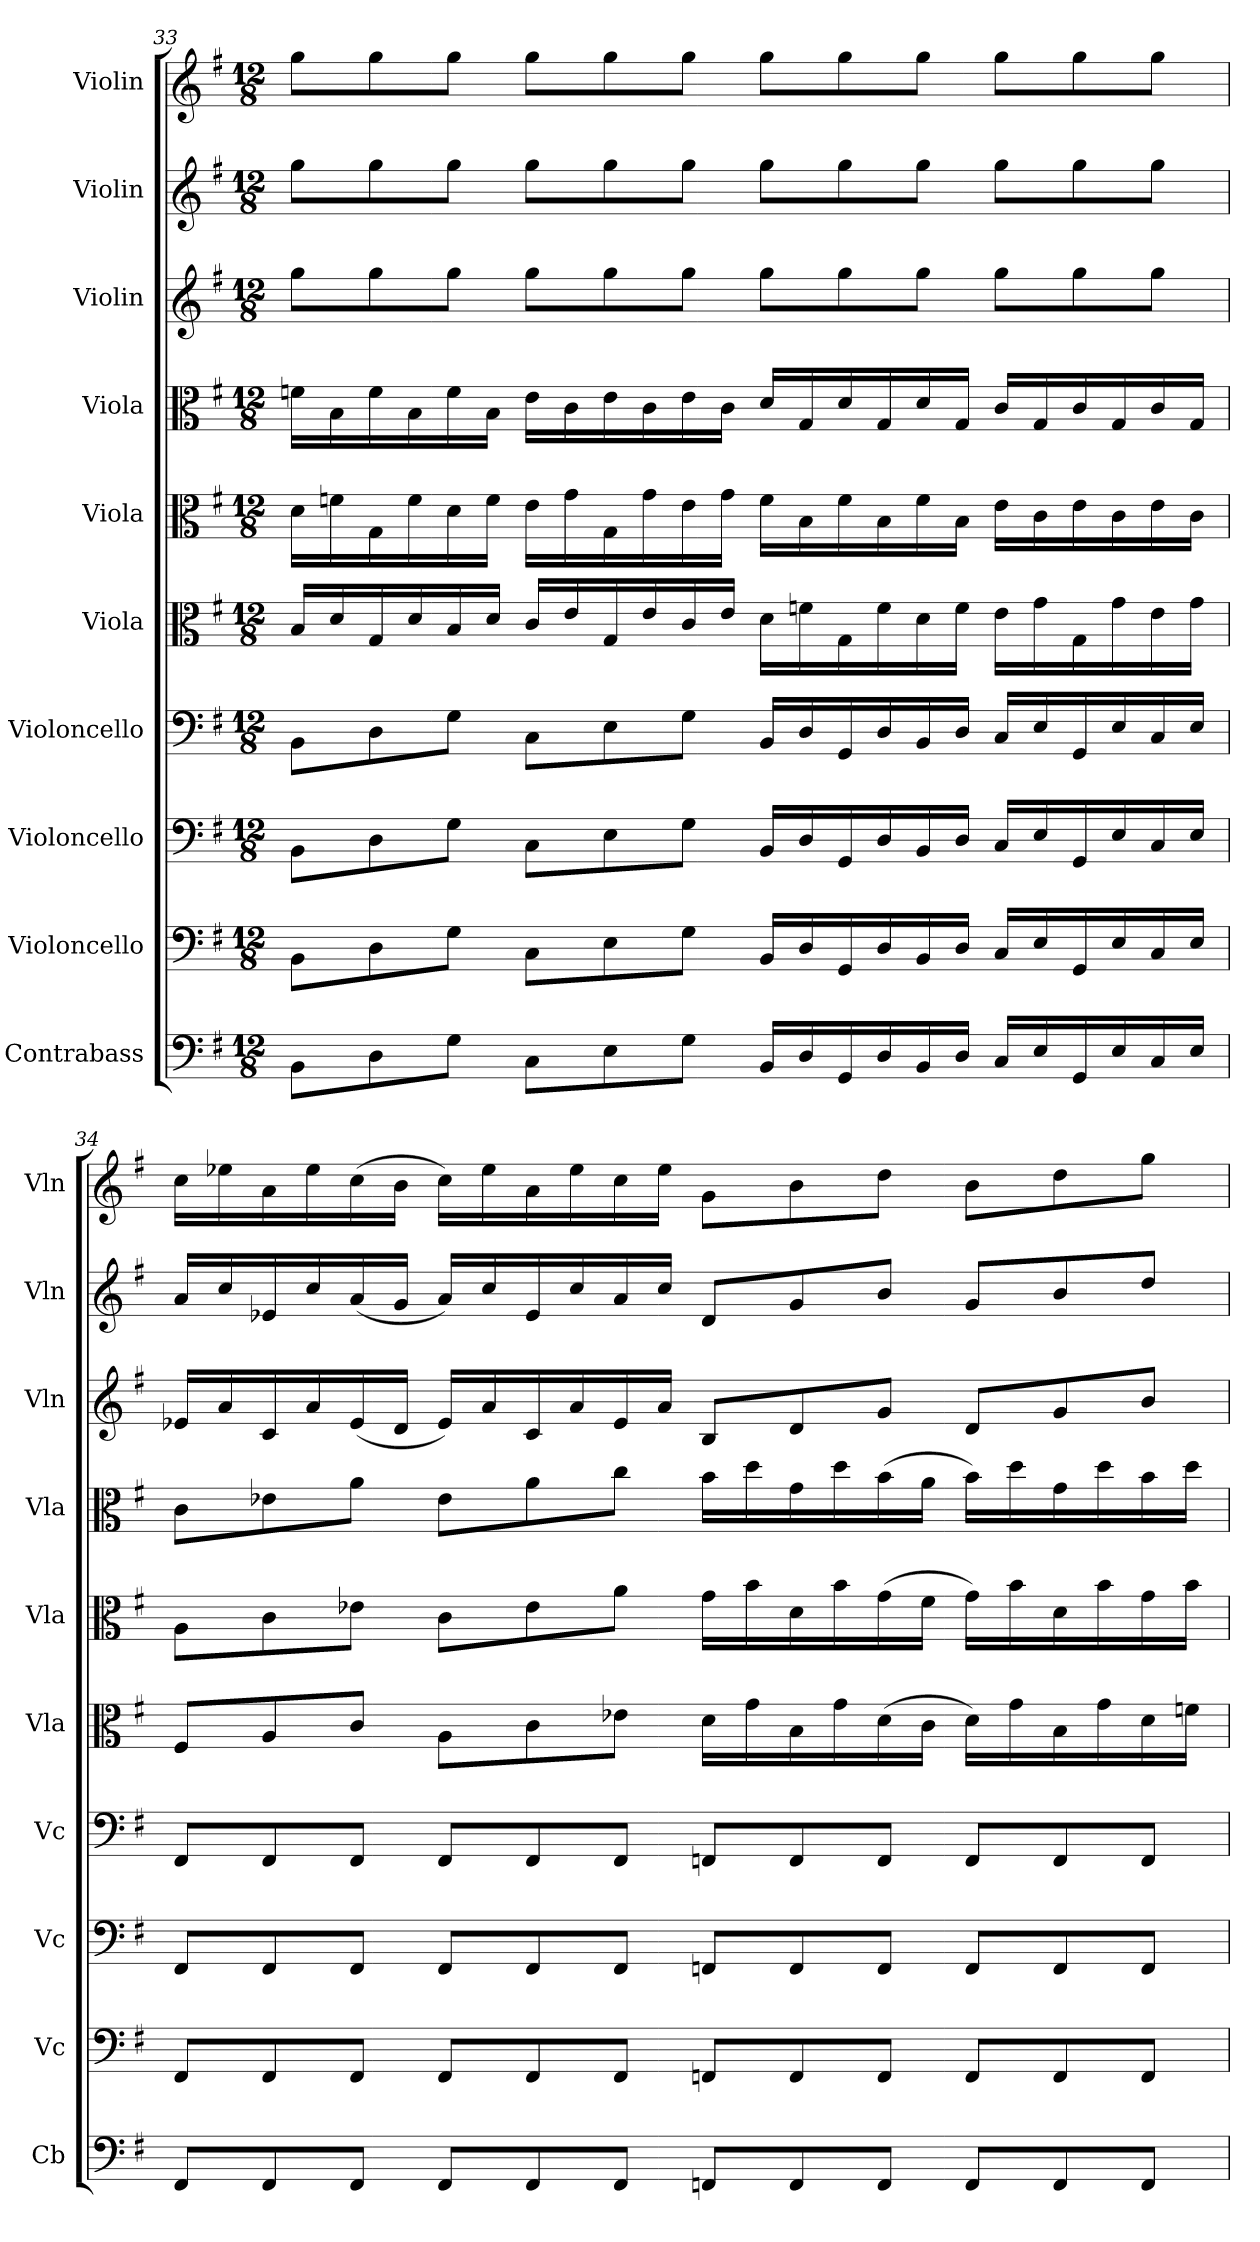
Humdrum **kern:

**kern	**kern	**kern	**kern	**kern	**kern	**kern	**kern	**kern	**kern
*part10	*part9	*part8	*part7	*part6	*part5	*part4	*part3	*part2	*part1
*staff10	*staff9	*staff8	*staff7	*staff6	*staff5	*staff4	*staff3	*staff2	*staff1
*I"Contrabass	*I"Violoncello	*I"Violoncello	*I"Violoncello	*I"Viola	*I"Viola	*I"Viola	*I"Violin	*I"Violin	*I"Violin
*I'Cb	*I'Vc	*I'Vc	*I'Vc	*I'Vla	*I'Vla	*I'Vla	*I'Vln	*I'Vln	*I'Vln
*clefF4	*clefF4	*clefF4	*clefF4	*clefC3	*clefC3	*clefC3	*clefG2	*clefG2	*clefG2
*k[f#]	*k[f#]	*k[f#]	*k[f#]	*k[f#]	*k[f#]	*k[f#]	*k[f#]	*k[f#]	*k[f#]
*G:	*G:	*G:	*G:	*G:	*G:	*G:	*G:	*G:	*G:
*M12/8	*M12/8	*M12/8	*M12/8	*M12/8	*M12/8	*M12/8	*M12/8	*M12/8	*M12/8
=33	=33	=33	=33	=33	=33	=33	=33	=33	=33
8BB\L	8BB\L	8BB\L	8BB\L	16B/LL	16d\LL	16fn\LL	8gg\L	8gg\L	8gg\L
.	.	.	.	16d/	16fn\	16B\	.	.	.
8D\	8D\	8D\	8D\	16G/	16G\	16f\	8gg\	8gg\	8gg\
.	.	.	.	16d/	16f\	16B\	.	.	.
8G\J	8G\J	8G\J	8G\J	16B/	16d\	16f\	8gg\J	8gg\J	8gg\J
.	.	.	.	16d/JJ	16f\JJ	16B\JJ	.	.	.
8C\L	8C\L	8C\L	8C\L	16c/LL	16e\LL	16e\LL	8gg\L	8gg\L	8gg\L
.	.	.	.	16e/	16g\	16c\	.	.	.
8E\	8E\	8E\	8E\	16G/	16G\	16e\	8gg\	8gg\	8gg\
.	.	.	.	16e/	16g\	16c\	.	.	.
8G\J	8G\J	8G\J	8G\J	16c/	16e\	16e\	8gg\J	8gg\J	8gg\J
.	.	.	.	16e/JJ	16g\JJ	16c\JJ	.	.	.
16BB/LL	16BB/LL	16BB/LL	16BB/LL	16d\LL	16f\LL	16d/LL	8gg\L	8gg\L	8gg\L
16D/	16D/	16D/	16D/	16fn\	16B\	16G/	.	.	.
16GG/	16GG/	16GG/	16GG/	16G\	16f\	16d/	8gg\	8gg\	8gg\
16D/	16D/	16D/	16D/	16f\	16B\	16G/	.	.	.
16BB/	16BB/	16BB/	16BB/	16d\	16f\	16d/	8gg\J	8gg\J	8gg\J
16D/JJ	16D/JJ	16D/JJ	16D/JJ	16f\JJ	16B\JJ	16G/JJ	.	.	.
16C/LL	16C/LL	16C/LL	16C/LL	16e\LL	16e\LL	16c/LL	8gg\L	8gg\L	8gg\L
16E/	16E/	16E/	16E/	16g\	16c\	16G/	.	.	.
16GG/	16GG/	16GG/	16GG/	16G\	16e\	16c/	8gg\	8gg\	8gg\
16E/	16E/	16E/	16E/	16g\	16c\	16G/	.	.	.
16C/	16C/	16C/	16C/	16e\	16e\	16c/	8gg\J	8gg\J	8gg\J
16E/JJ	16E/JJ	16E/JJ	16E/JJ	16g\JJ	16c\JJ	16G/JJ	.	.	.
=34	=34	=34	=34	=34	=34	=34	=34	=34	=34
8FF#/L	8FF#/L	8FF#/L	8FF#/L	8F#/L	8A\L	8c\L	16e-X/LL	16a/LL	16cc\LL
.	.	.	.	.	.	.	16a/	16cc/	16ee-X\
8FF#/	8FF#/	8FF#/	8FF#/	8A/	8c\	8e-X\	16c/	16e-X/	16a\
.	.	.	.	.	.	.	16a/	16cc/	16ee-\
8FF#/J	8FF#/J	8FF#/J	8FF#/J	8c/J	8e-X\J	8a\J	(16e-/	(16a/	(16cc\
.	.	.	.	.	.	.	16d/JJ	16g/JJ	16b\JJ
8FF#/L	8FF#/L	8FF#/L	8FF#/L	8A\L	8c\L	8e-\L	16e-/LL)	16a/LL)	16cc\LL)
.	.	.	.	.	.	.	16a/	16cc/	16ee-\
8FF#/	8FF#/	8FF#/	8FF#/	8c\	8e-\	8a\	16c/	16e-/	16a\
.	.	.	.	.	.	.	16a/	16cc/	16ee-\
8FF#/J	8FF#/J	8FF#/J	8FF#/J	8e-X\J	8a\J	8cc\J	16e-/	16a/	16cc\
.	.	.	.	.	.	.	16a/JJ	16cc/JJ	16ee-\JJ
8FFn/L	8FFn/L	8FFn/L	8FFn/L	16d\LL	16g\LL	16b\LL	8B/L	8d/L	8g\L
.	.	.	.	16g\	16b\	16dd\	.	.	.
8FF/	8FF/	8FF/	8FF/	16B\	16d\	16g\	8d/	8g/	8b\
.	.	.	.	16g\	16b\	16dd\	.	.	.
8FF/J	8FF/J	8FF/J	8FF/J	(16d\	(16g\	(16b\	8g/J	8b/J	8dd\J
.	.	.	.	16c\JJ	16f#\JJ	16a\JJ	.	.	.
8FF/L	8FF/L	8FF/L	8FF/L	16d\LL)	16g\LL)	16b\LL)	8d/L	8g/L	8b\L
.	.	.	.	16g\	16b\	16dd\	.	.	.
8FF/	8FF/	8FF/	8FF/	16B\	16d\	16g\	8g/	8b/	8dd\
.	.	.	.	16g\	16b\	16dd\	.	.	.
8FF/J	8FF/J	8FF/J	8FF/J	16d\	16g\	16b\	8b/J	8dd/J	8gg\J
.	.	.	.	16fn\JJ	16b\JJ	16dd\JJ	.	.	.
=	=	=	=	=	=	=	=	=	=
*-	*-	*-	*-	*-	*-	*-	*-	*-	*-
